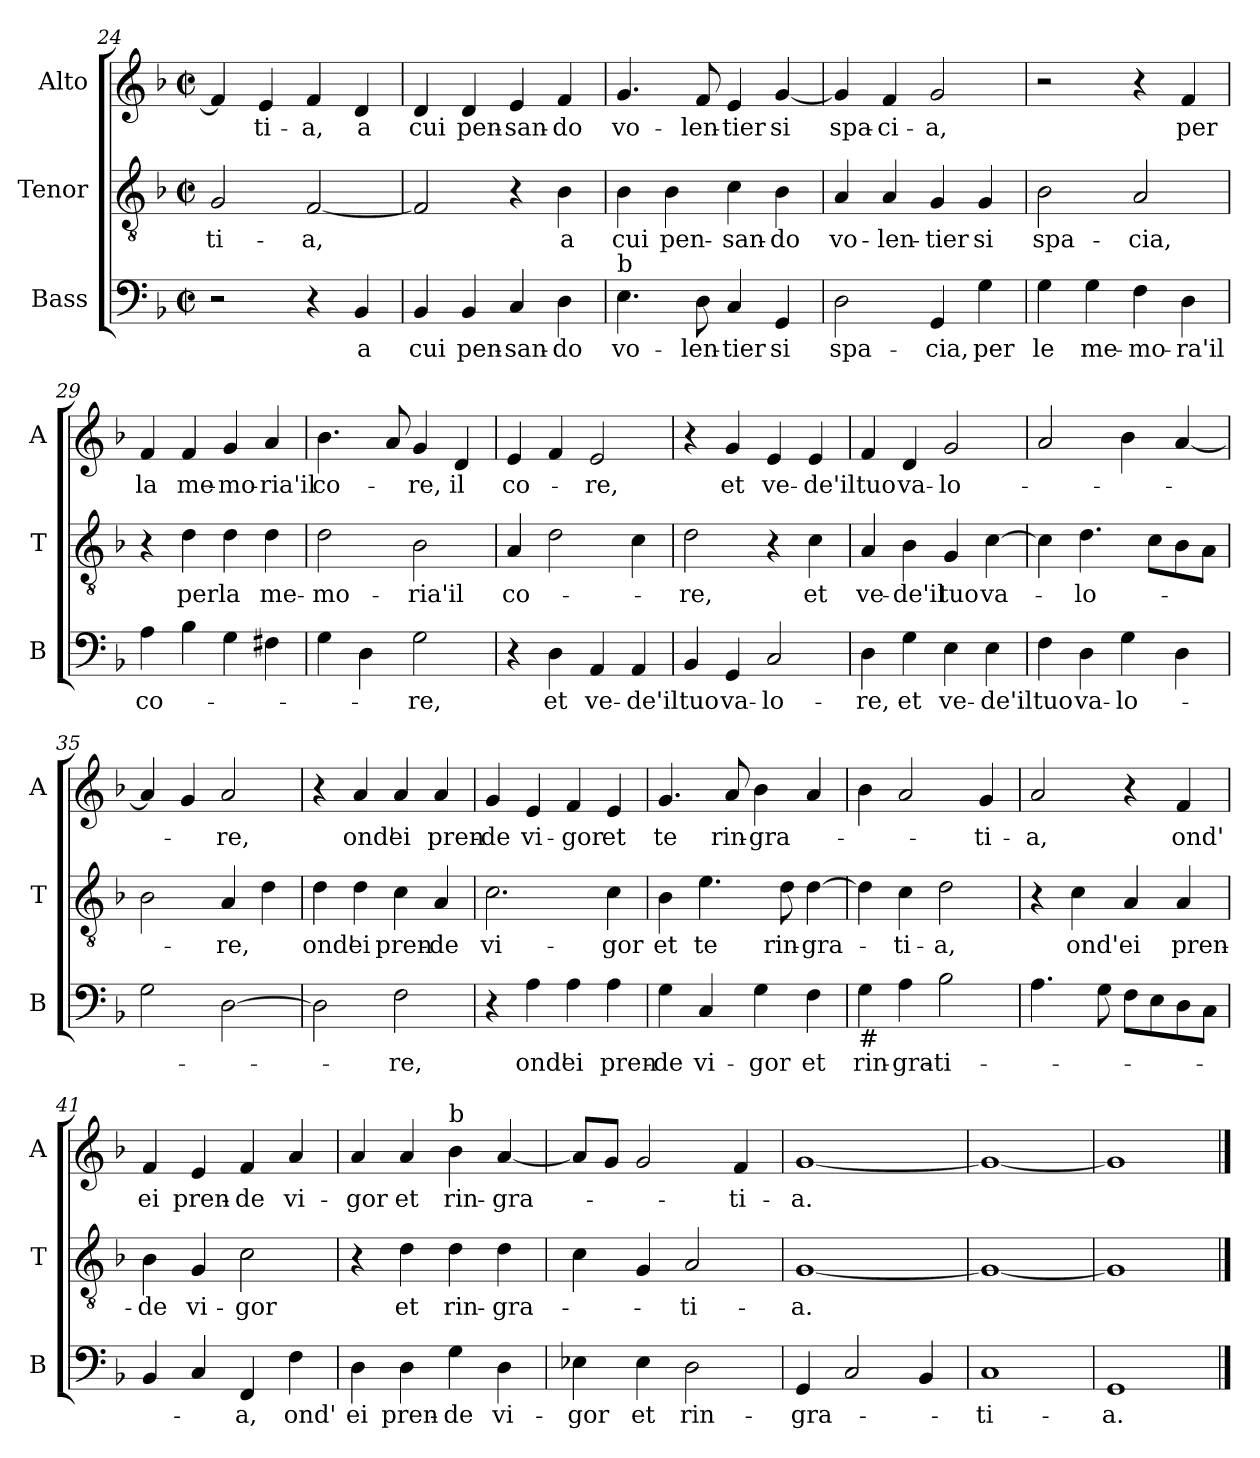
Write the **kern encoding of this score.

**kern	**text	**kern	**text	**kern	**text
*part3	*part3	*part2	*part2	*part1	*part1
*staff3	*staff3	*staff2	*staff2	*staff1	*staff1
*I"Bass	*	*I"Tenor	*	*I"Alto	*
*I'B	*	*I'T	*	*I'A	*
*clefF4	*	*clefGv2	*	*clefG2	*
*k[b-]	*	*k[b-]	*	*k[b-]	*
*F:	*	*F:	*	*F:	*
*M2/2	*	*M2/2	*	*M2/2	*
*met(c|)	*	*met(c|)	*	*met(c|)	*
=24	=24	=24	=24	=24	=24
!	!	!	!LO:LY:b	!	!
2r	.	2G/	-ti-	4f/]	.
!	!	!	!	!	!LO:LY:b
.	.	.	.	4e/	-ti-
!	!	!	!LO:LY:b	!	!LO:LY:b
4r	.	[2F/	-a,	4f/	-a,
!	!LO:LY:b	!	!	!	!LO:LY:b
4BB-/	a	.	.	4d/	a
=25	=25	=25	=25	=25	=25
!	!LO:LY:b	!	!	!	!LO:LY:b
4BB-/	cui	2F/]	.	4d/	cui
!	!LO:LY:b	!	!	!	!LO:LY:b
4BB-/	pen-	.	.	4d/	pen-
!	!LO:LY:b	!	!	!	!LO:LY:b
4C/	-san-	4r	.	4e/	-san-
!	!LO:LY:b	!	!LO:LY:b	!	!LO:LY:b
4D\	-do	4B-\	a	4f/	-do
!!LO:LB:g=z
=26	=26	=26	=26	=26	=26
!LO:TX:a:t=b	!	!	!	!	!
!	!LO:LY:b	!	!LO:LY:b	!	!LO:LY:b
4.E\	vo-	4B-\	cui	4.g/	vo-
!	!	!	!LO:LY:b	!	!
.	.	4B-\	pen-	.	.
!	!LO:LY:b	!	!	!	!LO:LY:b
8D\	-len-	.	.	8f/	-len-
!	!LO:LY:b	!	!LO:LY:b	!	!LO:LY:b
4C/	-tier	4c\	-san-	4e/	-tier
!	!LO:LY:b	!	!LO:LY:b	!	!LO:LY:b
4GG/	si	4B-\	-do	[4g/	si
=27	=27	=27	=27	=27	=27
!	!LO:LY:b	!	!LO:LY:b	!	!LO:LY:b
2D\	spa-	4A/	vo-	4g/]	spa-
!	!	!	!LO:LY:b	!	!LO:LY:b
.	.	4A/	-len-	4f/	-ci-
!	!LO:LY:b	!	!LO:LY:b	!	!LO:LY:b
4GG/	-cia,	4G/	-tier	2g/	-a,
!	!LO:LY:b	!	!LO:LY:b	!	!
4G\	per	4G/	si	.	.
=28	=28	=28	=28	=28	=28
!	!LO:LY:b	!	!LO:LY:b	!	!
4G\	le	2B-\	spa-	2r	.
!	!LO:LY:b	!	!	!	!
4G\	me-	.	.	.	.
!	!LO:LY:b	!	!LO:LY:b	!	!
4F\	-mo-	2A/	-cia,	4r	.
!	!LO:LY:b	!	!	!	!LO:LY:b
4D\	-ra'il	.	.	4f/	per
=29	=29	=29	=29	=29	=29
!	!LO:LY:b	!	!	!	!LO:LY:b
4A\	co-	4r	.	4f/	la
!	!	!	!LO:LY:b	!	!LO:LY:b
4B-\	.	4d\	per	4f/	me-
!	!	!	!LO:LY:b	!	!LO:LY:b
4G\	.	4d\	la	4g/	-mo-
!	!	!	!LO:LY:b	!	!LO:LY:b
4F#X\	.	4d\	me-	4a/	-ria'il
=30	=30	=30	=30	=30	=30
!	!	!	!LO:LY:b	!	!LO:LY:b
4G\	.	2d\	-mo-	4.b-\	co-
4D\	.	.	.	.	.
.	.	.	.	8a/	.
!	!LO:LY:b	!	!LO:LY:b	!	!LO:LY:b
2G\	-re,	2B-\	-ria'il	4g/	-re,
!	!	!	!	!	!LO:LY:b
.	.	.	.	4d/	il
!!LO:LB:g=z
=31	=31	=31	=31	=31	=31
!	!	!	!LO:LY:b	!	!LO:LY:b
4r	.	4A/	co-	4e/	co-
!	!LO:LY:b	!	!	!	!
4D\	et	2d\	.	4f/	.
!	!LO:LY:b	!	!	!	!LO:LY:b
4AA/	ve-	.	.	2e/	-re,
!	!LO:LY:b	!	!	!	!
4AA/	-de'il	4c\	.	.	.
=32	=32	=32	=32	=32	=32
!	!LO:LY:b	!	!LO:LY:b	!	!
4BB-/	tuo	2d\	-re,	4r	.
!	!LO:LY:b	!	!	!	!LO:LY:b
4GG/	va-	.	.	4g/	et
!	!LO:LY:b	!	!	!	!LO:LY:b
2C/	-lo-	4r	.	4e/	ve-
!	!	!	!LO:LY:b	!	!LO:LY:b
.	.	4c\	et	4e/	-de'il
=33	=33	=33	=33	=33	=33
!	!LO:LY:b	!	!LO:LY:b	!	!LO:LY:b
4D\	-re,	4A/	ve-	4f/	tuo
!	!LO:LY:b	!	!LO:LY:b	!	!LO:LY:b
4G\	et	4B-\	-de'il	4d/	va-
!	!LO:LY:b	!	!LO:LY:b	!	!LO:LY:b
4E\	ve-	4G/	tuo	2g/	-lo-
!	!LO:LY:b	!	!LO:LY:b	!	!
4E\	-de'il	[4c\	va-	.	.
=34	=34	=34	=34	=34	=34
!	!LO:LY:b	!	!	!	!
4F\	tuo	4c\]	.	2a/	.
!	!LO:LY:b	!	!LO:LY:b	!	!
4D\	va-	4.d\	-lo-	.	.
!	!LO:LY:b	!	!	!	!
4G\	-lo-	.	.	4b-\	.
.	.	8c\L	.	.	.
4D\	.	8B-\	.	[4a/	.
.	.	8A\J	.	.	.
=35	=35	=35	=35	=35	=35
2G\	.	2B-\	.	4a/]	.
.	.	.	.	4g/	.
!	!	!	!LO:LY:b	!	!LO:LY:b
[2D\	.	4A/	-re,	2a/	-re,
.	.	4d\	.	.	.
!!LO:PB:g=z
=36	=36	=36	=36	=36	=36
!	!	!	!LO:LY:b	!	!
2D\]	.	4d\	ond'	4r	.
!	!	!	!LO:LY:b	!	!LO:LY:b
.	.	4d\	ei	4a/	ond'
!	!LO:LY:b	!	!LO:LY:b	!	!LO:LY:b
2F\	-re,	4c\	pren-	4a/	ei
!	!	!	!LO:LY:b	!	!LO:LY:b
.	.	4A/	-de	4a/	pren-
=37	=37	=37	=37	=37	=37
!	!	!	!LO:LY:b	!	!LO:LY:b
4r	.	2.c\	vi-	4g/	-de
!	!LO:LY:b	!	!	!	!LO:LY:b
4A\	ond'	.	.	4e/	vi-
!	!LO:LY:b	!	!	!	!LO:LY:b
4A\	ei	.	.	4f/	-gor
!	!LO:LY:b	!	!LO:LY:b	!	!LO:LY:b
4A\	pren-	4c\	-gor	4e/	et
=38	=38	=38	=38	=38	=38
!	!LO:LY:b	!	!LO:LY:b	!	!LO:LY:b
4G\	-de	4B-\	et	4.g/	te
!	!LO:LY:b	!	!LO:LY:b	!	!
4C/	vi-	4.e\	te	.	.
!	!	!	!	!	!LO:LY:b
.	.	.	.	8a/	rin-
!	!LO:LY:b	!	!	!	!LO:LY:b
4G\	-gor	.	.	4b-\	-gra-
!	!	!	!LO:LY:b	!	!
.	.	8d\	rin-	.	.
!	!LO:LY:b	!	!LO:LY:b	!	!
4F\	et	[4d\	-gra-	4a/	.
=39	=39	=39	=39	=39	=39
!LO:TX:b:t=#	!	!	!	!	!
!	!LO:LY:b	!	!	!	!
4G\	rin-	4d\]	.	4b-\	.
!	!LO:LY:b	!	!LO:LY:b	!	!
4A\	-gra-	4c\	-ti-	2a/	.
!	!LO:LY:b	!	!LO:LY:b	!	!
2B-\	-ti-	2d\	-a,	.	.
!	!	!	!	!	!LO:LY:b
.	.	.	.	4g/	-ti-
=40	=40	=40	=40	=40	=40
!	!	!	!	!	!LO:LY:b
4.A\	.	4r	.	2a/	-a,
!	!	!	!LO:LY:b	!	!
.	.	4c\	ond'	.	.
8G\	.	.	.	.	.
!	!	!	!LO:LY:b	!	!
8F\L	.	4A/	ei	4r	.
8E\	.	.	.	.	.
!	!	!	!LO:LY:b	!	!LO:LY:b
8D\	.	4A/	pren-	4f/	ond'
8C\J	.	.	.	.	.
!!LO:LB:g=z
=41	=41	=41	=41	=41	=41
!	!	!	!LO:LY:b	!	!LO:LY:b
4BB-/	.	4B-\	-de	4f/	ei
!	!	!	!LO:LY:b	!	!LO:LY:b
4C/	.	4G/	vi-	4e/	pren-
!	!LO:LY:b	!	!LO:LY:b	!	!LO:LY:b
4FF/	-a,	2c\	-gor	4f/	-de
!	!LO:LY:b	!	!	!	!LO:LY:b
4F\	ond'	.	.	4a/	vi-
=42	=42	=42	=42	=42	=42
!	!LO:LY:b	!	!	!	!LO:LY:b
4D\	ei	4r	.	4a/	-gor
!	!LO:LY:b	!	!LO:LY:b	!	!LO:LY:b
4D\	pren-	4d\	et	4a/	et
!	!	!	!	!LO:TX:a:t=b	!
!	!LO:LY:b	!	!LO:LY:b	!	!LO:LY:b
4G\	-de	4d\	rin-	4b-\	rin-
!	!LO:LY:b	!	!LO:LY:b	!	!LO:LY:b
4D\	vi-	4d\	-gra-	[4a/	-gra-
=43	=43	=43	=43	=43	=43
!	!LO:LY:b	!	!	!	!
4E-X\	-gor	4c\	.	8a/L]	.
.	.	.	.	8g/J	.
!	!LO:LY:b	!	!	!	!
4E-\	et	4G/	.	2g/	.
!	!LO:LY:b	!	!LO:LY:b	!	!
2D\	rin-	2A/	-ti-	.	.
!	!	!	!	!	!LO:LY:b
.	.	.	.	4f/	-ti-
=44	=44	=44	=44	=44	=44
!	!LO:LY:b	!	!LO:LY:b	!	!LO:LY:b
4GG/	-gra-	[1G	-a.	[1g	-a.
2C/	.	.	.	.	.
4BB-/	.	.	.	.	.
=45	=45	=45	=45	=45	=45
!	!LO:LY:b	!	!	!	!
1C	-ti-	1G_	.	1g_	.
=46	=46	=46	=46	=46	=46
!	!LO:LY:b	!	!	!	!
1GG	-a.	1G]	.	1g]	.
==	==	==	==	==	==
*-	*-	*-	*-	*-	*-
